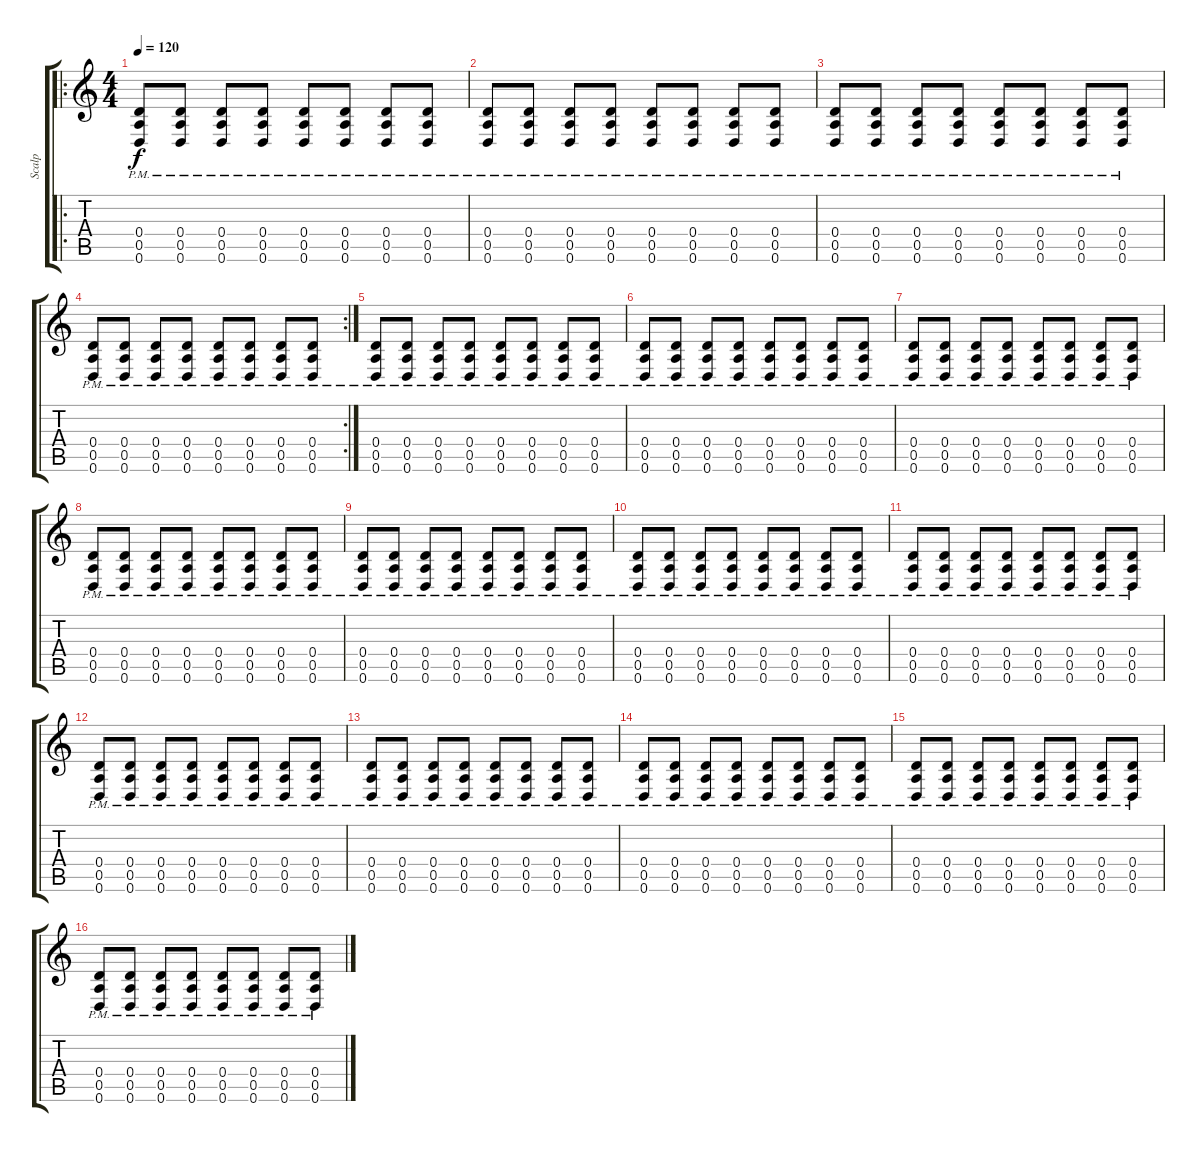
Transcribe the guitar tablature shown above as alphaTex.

\track ("Scalp" "Scalp") {instrument distortionguitar}
\staff {score tabs}
\tuning (E4 B3 G3 D3 A2 D2) {hide}
\ro
\ts (4 4)
\tempo 120
\clef g2
\ks c
(0.4{pm} 0.5{pm} 0.6{pm}).8{dy f} (0.4{pm} 0.5{pm} 0.6{pm}).8 (0.4{pm} 0.5{pm} 0.6{pm}).8 (0.4{pm} 0.5{pm} 0.6{pm}).8 (0.4{pm} 0.5{pm} 0.6{pm}).8 (0.4{pm} 0.5{pm} 0.6{pm}).8 (0.4{pm} 0.5{pm} 0.6{pm}).8 (0.4{pm} 0.5{pm} 0.6{pm}).8 |
(0.4{pm} 0.5{pm} 0.6{pm}).8 (0.4{pm} 0.5{pm} 0.6{pm}).8 (0.4{pm} 0.5{pm} 0.6{pm}).8 (0.4{pm} 0.5{pm} 0.6{pm}).8 (0.4{pm} 0.5{pm} 0.6{pm}).8 (0.4{pm} 0.5{pm} 0.6{pm}).8 (0.4{pm} 0.5{pm} 0.6{pm}).8 (0.4{pm} 0.5{pm} 0.6{pm}).8 |
(0.4{pm} 0.5{pm} 0.6{pm}).8 (0.4{pm} 0.5{pm} 0.6{pm}).8 (0.4{pm} 0.5{pm} 0.6{pm}).8 (0.4{pm} 0.5{pm} 0.6{pm}).8 (0.4{pm} 0.5{pm} 0.6{pm}).8 (0.4{pm} 0.5{pm} 0.6{pm}).8 (0.4{pm} 0.5{pm} 0.6{pm}).8 (0.4{pm} 0.5{pm} 0.6{pm}).8 |
\rc 2
(0.4{pm} 0.5{pm} 0.6{pm}).8 (0.4{pm} 0.5{pm} 0.6{pm}).8 (0.4{pm} 0.5{pm} 0.6{pm}).8 (0.4{pm} 0.5{pm} 0.6{pm}).8 (0.4{pm} 0.5{pm} 0.6{pm}).8 (0.4{pm} 0.5{pm} 0.6{pm}).8 (0.4{pm} 0.5{pm} 0.6{pm}).8 (0.4{pm} 0.5{pm} 0.6{pm}).8 |
(0.4{pm} 0.5{pm} 0.6{pm}).8 (0.4{pm} 0.5{pm} 0.6{pm}).8 (0.4{pm} 0.5{pm} 0.6{pm}).8 (0.4{pm} 0.5{pm} 0.6{pm}).8 (0.4{pm} 0.5{pm} 0.6{pm}).8 (0.4{pm} 0.5{pm} 0.6{pm}).8 (0.4{pm} 0.5{pm} 0.6{pm}).8 (0.4{pm} 0.5{pm} 0.6{pm}).8 |
(0.4{pm} 0.5{pm} 0.6{pm}).8 (0.4{pm} 0.5{pm} 0.6{pm}).8 (0.4{pm} 0.5{pm} 0.6{pm}).8 (0.4{pm} 0.5{pm} 0.6{pm}).8 (0.4{pm} 0.5{pm} 0.6{pm}).8 (0.4{pm} 0.5{pm} 0.6{pm}).8 (0.4{pm} 0.5{pm} 0.6{pm}).8 (0.4{pm} 0.5{pm} 0.6{pm}).8 |
(0.4{pm} 0.5{pm} 0.6{pm}).8 (0.4{pm} 0.5{pm} 0.6{pm}).8 (0.4{pm} 0.5{pm} 0.6{pm}).8 (0.4{pm} 0.5{pm} 0.6{pm}).8 (0.4{pm} 0.5{pm} 0.6{pm}).8 (0.4{pm} 0.5{pm} 0.6{pm}).8 (0.4{pm} 0.5{pm} 0.6{pm}).8 (0.4{pm} 0.5{pm} 0.6{pm}).8 |
(0.4{pm} 0.5{pm} 0.6{pm}).8 (0.4{pm} 0.5{pm} 0.6{pm}).8 (0.4{pm} 0.5{pm} 0.6{pm}).8 (0.4{pm} 0.5{pm} 0.6{pm}).8 (0.4{pm} 0.5{pm} 0.6{pm}).8 (0.4{pm} 0.5{pm} 0.6{pm}).8 (0.4{pm} 0.5{pm} 0.6{pm}).8 (0.4{pm} 0.5{pm} 0.6{pm}).8 |
(0.4{pm} 0.5{pm} 0.6{pm}).8 (0.4{pm} 0.5{pm} 0.6{pm}).8 (0.4{pm} 0.5{pm} 0.6{pm}).8 (0.4{pm} 0.5{pm} 0.6{pm}).8 (0.4{pm} 0.5{pm} 0.6{pm}).8 (0.4{pm} 0.5{pm} 0.6{pm}).8 (0.4{pm} 0.5{pm} 0.6{pm}).8 (0.4{pm} 0.5{pm} 0.6{pm}).8 |
(0.4{pm} 0.5{pm} 0.6{pm}).8 (0.4{pm} 0.5{pm} 0.6{pm}).8 (0.4{pm} 0.5{pm} 0.6{pm}).8 (0.4{pm} 0.5{pm} 0.6{pm}).8 (0.4{pm} 0.5{pm} 0.6{pm}).8 (0.4{pm} 0.5{pm} 0.6{pm}).8 (0.4{pm} 0.5{pm} 0.6{pm}).8 (0.4{pm} 0.5{pm} 0.6{pm}).8 |
(0.4{pm} 0.5{pm} 0.6{pm}).8 (0.4{pm} 0.5{pm} 0.6{pm}).8 (0.4{pm} 0.5{pm} 0.6{pm}).8 (0.4{pm} 0.5{pm} 0.6{pm}).8 (0.4{pm} 0.5{pm} 0.6{pm}).8 (0.4{pm} 0.5{pm} 0.6{pm}).8 (0.4{pm} 0.5{pm} 0.6{pm}).8 (0.4{pm} 0.5{pm} 0.6{pm}).8 |
(0.4{pm} 0.5{pm} 0.6{pm}).8 (0.4{pm} 0.5{pm} 0.6{pm}).8 (0.4{pm} 0.5{pm} 0.6{pm}).8 (0.4{pm} 0.5{pm} 0.6{pm}).8 (0.4{pm} 0.5{pm} 0.6{pm}).8 (0.4{pm} 0.5{pm} 0.6{pm}).8 (0.4{pm} 0.5{pm} 0.6{pm}).8 (0.4{pm} 0.5{pm} 0.6{pm}).8 |
(0.4{pm} 0.5{pm} 0.6{pm}).8 (0.4{pm} 0.5{pm} 0.6{pm}).8 (0.4{pm} 0.5{pm} 0.6{pm}).8 (0.4{pm} 0.5{pm} 0.6{pm}).8 (0.4{pm} 0.5{pm} 0.6{pm}).8 (0.4{pm} 0.5{pm} 0.6{pm}).8 (0.4{pm} 0.5{pm} 0.6{pm}).8 (0.4{pm} 0.5{pm} 0.6{pm}).8 |
(0.4{pm} 0.5{pm} 0.6{pm}).8 (0.4{pm} 0.5{pm} 0.6{pm}).8 (0.4{pm} 0.5{pm} 0.6{pm}).8 (0.4{pm} 0.5{pm} 0.6{pm}).8 (0.4{pm} 0.5{pm} 0.6{pm}).8 (0.4{pm} 0.5{pm} 0.6{pm}).8 (0.4{pm} 0.5{pm} 0.6{pm}).8 (0.4{pm} 0.5{pm} 0.6{pm}).8 |
(0.4{pm} 0.5{pm} 0.6{pm}).8 (0.4{pm} 0.5{pm} 0.6{pm}).8 (0.4{pm} 0.5{pm} 0.6{pm}).8 (0.4{pm} 0.5{pm} 0.6{pm}).8 (0.4{pm} 0.5{pm} 0.6{pm}).8 (0.4{pm} 0.5{pm} 0.6{pm}).8 (0.4{pm} 0.5{pm} 0.6{pm}).8 (0.4{pm} 0.5{pm} 0.6{pm}).8 |
(0.4{pm} 0.5{pm} 0.6{pm}).8 (0.4{pm} 0.5{pm} 0.6{pm}).8 (0.4{pm} 0.5{pm} 0.6{pm}).8 (0.4{pm} 0.5{pm} 0.6{pm}).8 (0.4{pm} 0.5{pm} 0.6{pm}).8 (0.4{pm} 0.5{pm} 0.6{pm}).8 (0.4{pm} 0.5{pm} 0.6{pm}).8 (0.4{pm} 0.5{pm} 0.6{pm}).8
